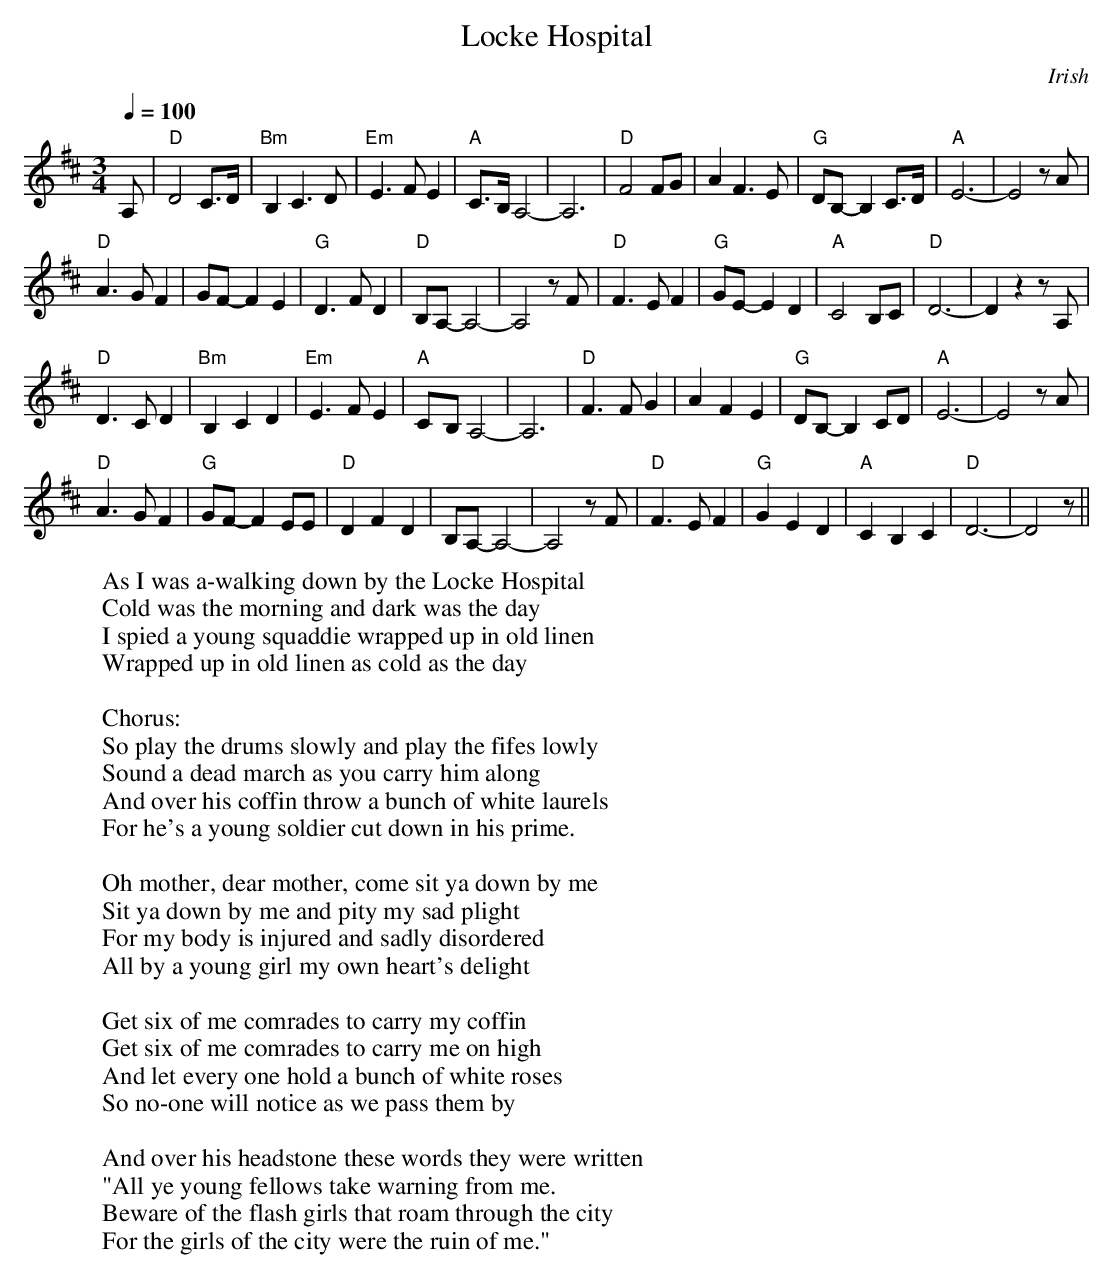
X:1
T:Locke Hospital
O:Irish
M:3/4
L:1/8
Q:1/4=100
W:As I was a-walking down by the Locke Hospital
W:Cold was the morning and dark was the day
W:I spied a young squaddie wrapped up in old linen
W:Wrapped up in old linen as cold as the day
W:
W:  Chorus:
W:  So play the drums slowly and play the fifes lowly
W:  Sound a dead march as you carry him along
W:  And over his coffin throw a bunch of white laurels
W:  For he's a young soldier cut down in his prime.
W:
W:Oh mother, dear mother, come sit ya down by me
W:Sit ya down by me and pity my sad plight
W:For my body is injured and sadly disordered
W:All by a young girl my own heart's delight
W:
W:Get six of me comrades to carry my coffin
W:Get six of me comrades to carry me on high
W:And let every one hold a bunch of white roses
W:So no-one will notice as we pass them by
W:
W:And over his headstone these words they were written
W:"All ye young fellows take warning from me.
W:Beware of the flash girls that roam through the city
W:For the girls of the city were the ruin of me."
K:D
A,|"D"D4 C3/2D/|"Bm"B,2 C3D|"Em"E3F E2|"A"C3/2B,/ A,4-|A,6|\
"D"F4 FG|A2 F3E-|"G"DB,- B,2 C3/2D/|"A"E6-|E4 zA|
"D"A3G F2|GF- F2 E2|"G"D3F D2|"D"B,A,- A,4-|A,4 zF|\
"D"F3E F2|"G"GE- E2 D2|"A"C4 B,C|"D"D6-|D2 z2 zA,|
"D"D3C D2|"Bm"B,2 C2 D2|"Em"E3F E2|"A"C-B, A,4-|A,6|\
"D"F3F G2|A2 F2 E2|"G"DB,- B,2 CD|"A"E6-|E4 zA|
"D"A3G F2|"G"GF- F2 EE|"D"D2 F2 D2|B,A,- A,4-|A,4 zF|\
"D"F3E F2|"G"G2 E2 D2|"A"C2 B,2 C2|"D"D6-|D4 z||
